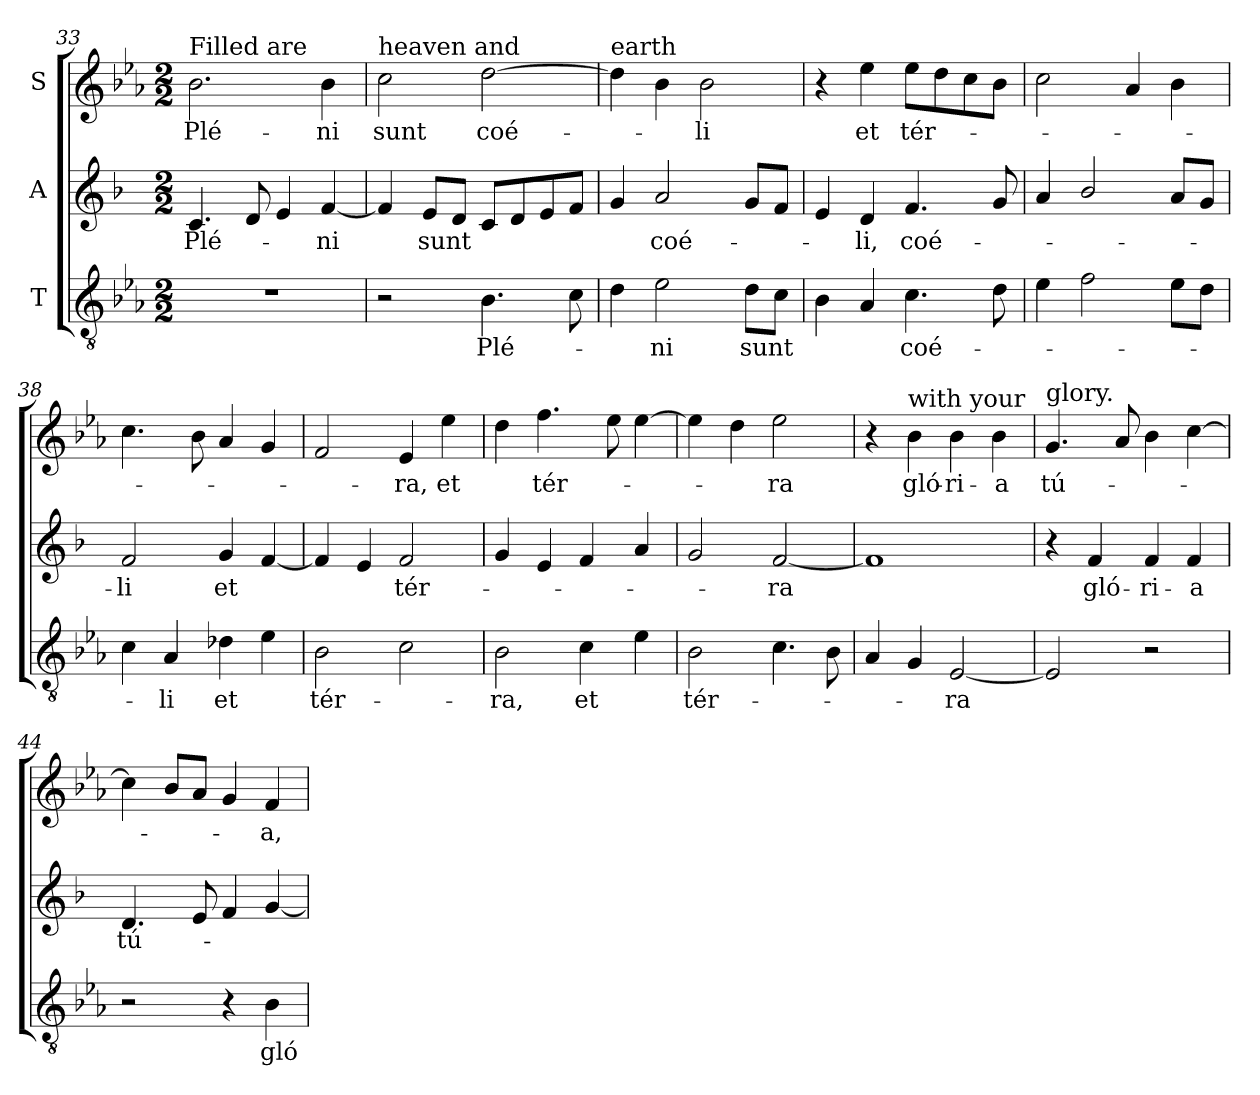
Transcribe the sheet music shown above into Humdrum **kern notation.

**kern	**text	**kern	**text	**kern	**text
*part3	*part3	*part2	*part2	*part1	*part1
*staff3	*staff3	*staff2	*staff2	*staff1	*staff1
*I"T	*	*I"A	*	*I"S	*
*clefGv2	*	*clefG2	*	*clefG2	*
*	*	*ITrd1c2	*	*	*
*k[b-e-a-]	*	*k[b-e-a-]	*	*k[b-e-a-]	*
*E-:	*	*E-:	*	*E-:	*
*M2/2	*	*M2/2	*	*M2/2	*
=33	=33	=33	=33	=33	=33
!	!	!	!	!LO:TX:a:t=Filled are	!
!	!	!	!LO:LY:b	!	!LO:LY:b
1r	.	4.B-/	Plé-	2.b-\	Plé-
.	.	8c/	.	.	.
.	.	4d/	.	.	.
!	!	!	!LO:LY:b	!	!LO:LY:b
.	.	[4e-/	-ni	4b-\	-ni
=34	=34	=34	=34	=34	=34
!	!	!	!	!LO:TX:a:t=heaven and	!
!	!	!	!	!	!LO:LY:b
2r	.	4e-/]	.	2cc\	sunt
!	!	!	!LO:LY:b	!	!
.	.	8d/L	sunt	.	.
.	.	8c/J	.	.	.
!	!LO:LY:b	!	!	!	!LO:LY:b
4.B-\	Plé-	8B-/L	.	[2dd\	coé-
.	.	8c/	.	.	.
.	.	8d/	.	.	.
8c\	.	8e-/J	.	.	.
=35	=35	=35	=35	=35	=35
!	!	!	!	!LO:TX:a:t=earth	!
4d\	.	4f/	.	4dd\]	.
!	!LO:LY:b	!	!LO:LY:b	!	!
2e-\	-ni	2g/	coé-	4b-\	.
!	!	!	!	!	!LO:LY:b
.	.	.	.	2b-\	-li
!	!LO:LY:b	!	!	!	!
8d\L	sunt	8f/L	.	.	.
8c\J	.	8e-/J	.	.	.
=36	=36	=36	=36	=36	=36
4B-\	.	4d/	.	4r	.
!	!	!	!LO:LY:b	!	!LO:LY:b
4A-/	.	4c/	-li,	4ee-\	et
!	!LO:LY:b	!	!LO:LY:b	!	!LO:LY:b
4.c\	coé-	4.e-/	coé-	8ee-\L	tér-
.	.	.	.	8dd\	.
.	.	.	.	8cc\	.
8d\	.	8f/	.	8b-\J	.
=37	=37	=37	=37	=37	=37
4e-\	.	4g/	.	2cc\	.
2f\	.	2a-/	.	.	.
.	.	.	.	4a-/	.
8e-\L	.	8g/L	.	4b-\	.
8d\J	.	8f/J	.	.	.
!!LO:LB:g=z
=38	=38	=38	=38	=38	=38
!	!	!	!LO:LY:b	!	!
4c\	.	2e-/	-li	4.cc\	.
!	!LO:LY:b	!	!	!	!
4A-/	-li	.	.	.	.
.	.	.	.	8b-\	.
!	!LO:LY:b	!	!LO:LY:b	!	!
4d-X\	et	4f/	et	4a-/	.
4e-\	.	[4e-/	.	4g/	.
=39	=39	=39	=39	=39	=39
!	!LO:LY:b	!	!	!	!
2B-\	tér-	4e-/]	.	2f/	.
.	.	4d/	.	.	.
!	!	!	!LO:LY:b	!	!LO:LY:b
2c\	.	2e-/	tér-	4e-/	-ra,
!	!	!	!	!	!LO:LY:b
.	.	.	.	4ee-\	et
=40	=40	=40	=40	=40	=40
!	!LO:LY:b	!	!	!	!
2B-\	-ra,	4f/	.	4dd\	.
!	!	!	!	!	!LO:LY:b
.	.	4d/	.	4.ff\	tér-
!	!LO:LY:b	!	!	!	!
4c\	et	4e-/	.	.	.
.	.	.	.	8ee-\	.
4e-\	.	4g/	.	[4ee-\	.
=41	=41	=41	=41	=41	=41
!	!LO:LY:b	!	!	!	!
2B-\	tér-	2f/	.	4ee-\]	.
.	.	.	.	4dd\	.
!	!	!	!LO:LY:b	!	!LO:LY:b
4.c\	.	[2e-/	-ra	2ee-\	-ra
8B-\	.	.	.	.	.
=42	=42	=42	=42	=42	=42
4A-/	.	1e-]	.	4r	.
!	!	!	!	!LO:TX:a:t=with your	!
!	!	!	!	!	!LO:LY:b
4G/	.	.	.	4b-\	gló-
!	!LO:LY:b	!	!	!	!LO:LY:b
[2E-/	-ra	.	.	4b-\	-ri-
!	!	!	!	!	!LO:LY:b
.	.	.	.	4b-\	-a
=43	=43	=43	=43	=43	=43
!	!	!	!	!LO:TX:a:t=glory.	!
!	!	!	!	!	!LO:LY:b
2E-/]	.	4r	.	4.g/	tú-
!	!	!	!LO:LY:b	!	!
.	.	4e-/	gló-	.	.
.	.	.	.	8a-/	.
!	!	!	!LO:LY:b	!	!
2r	.	4e-/	-ri-	4b-\	.
!	!	!	!LO:LY:b	!	!
.	.	4e-/	-a	[4cc\	.
!!LO:LB:g=z
=44	=44	=44	=44	=44	=44
!	!	!	!LO:LY:b	!	!
2r	.	4.c/	tú-	4cc\]	.
.	.	.	.	8b-/L	.
.	.	8d/	.	8a-/J	.
4r	.	4e-/	.	4g/	.
!	!LO:LY:b	!	!	!	!LO:LY:b
4B-\	gló-	[4f/	.	4f/	-a,
=	=	=	=	=	=
*-	*-	*-	*-	*-	*-
